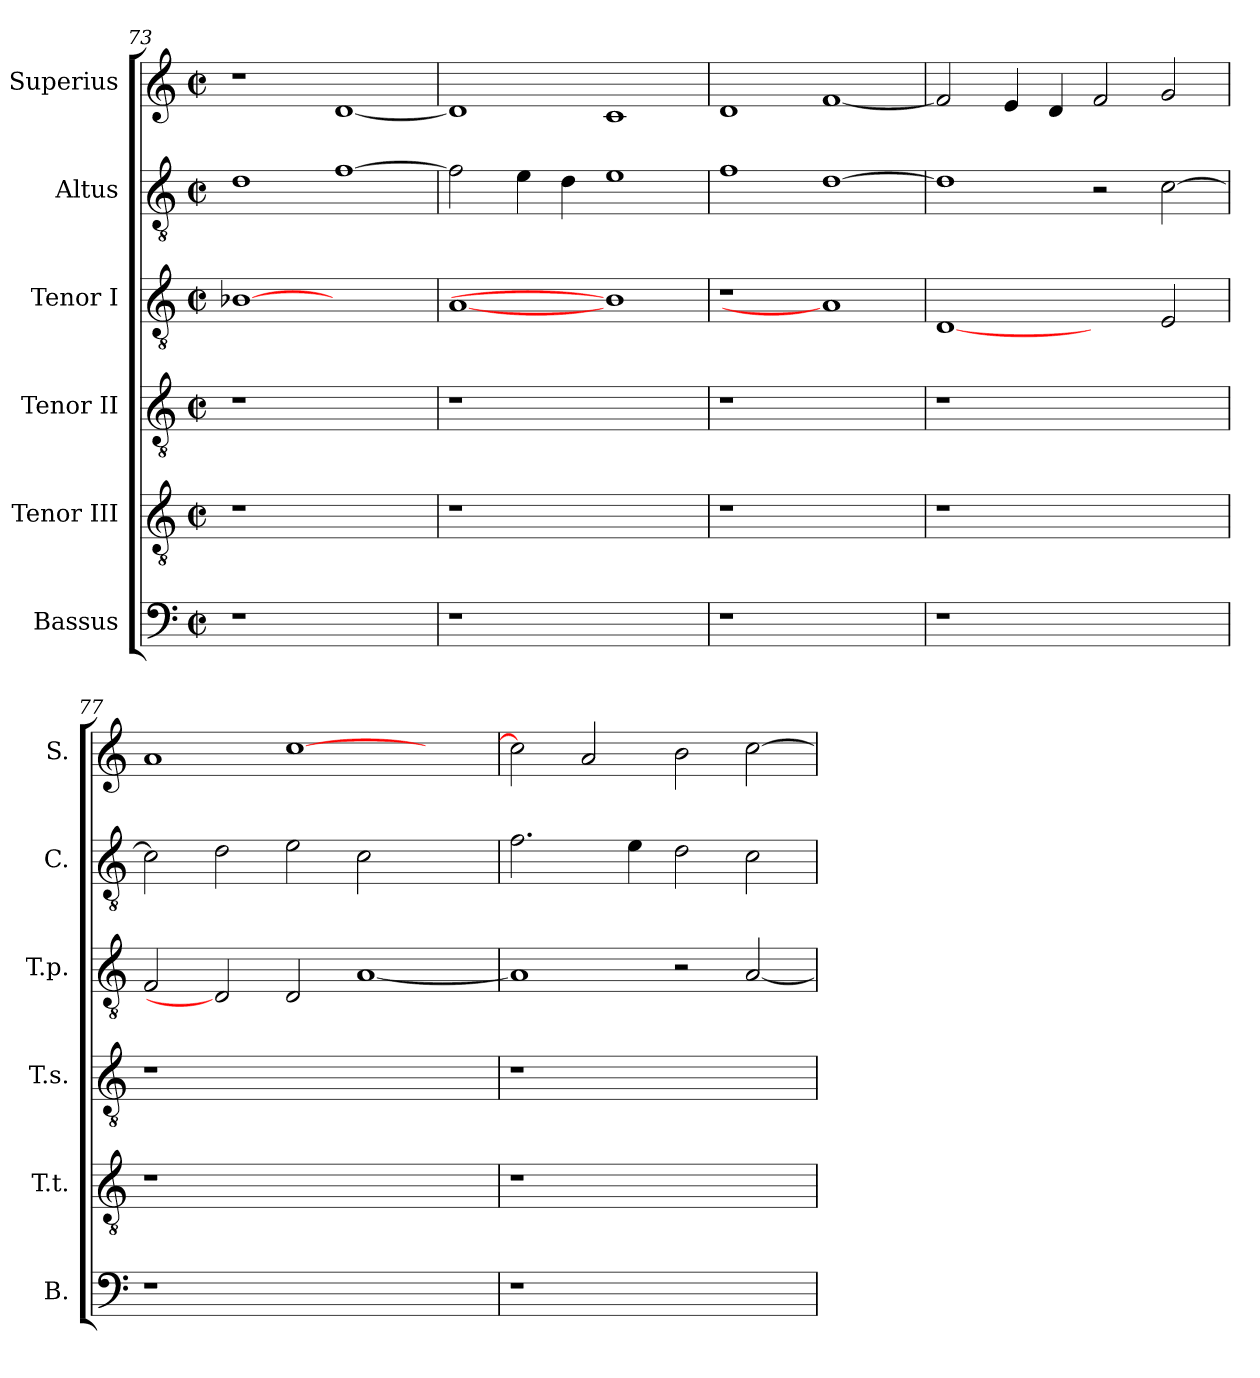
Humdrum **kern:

**kern	**kern	**kern	**kern	**kern	**kern
*part6	*part5	*part4	*part3	*part2	*part1
*staff6	*staff5	*staff4	*staff3	*staff2	*staff1
*I"Bassus	*I"Tenor III	*I"Tenor II	*I"Tenor I	*I"Altus	*I"Superius
*I'B.	*I'T.t.	*I'T.s.	*I'T.p.	*I'C.	*I'S.
*clefF4	*clefGv2	*clefGv2	*clefGv2	*clefGv2	*clefG2
*	*ITrd7c12	*ITrd7c12	*ITrd7c12	*ITrd7c12	*
*k[]	*k[]	*k[]	*k[]	*k[]	*k[]
*C:	*C:	*C:	*C:	*C:	*C:
*M2/2	*M2/2	*M2/2	*M2/2	*M2/2	*M2/2
*met(c|)	*met(c|)	*met(c|)	*met(c|)	*met(c|)	*met(c|)
=73	=73	=73	=73	=73	=73
!LO:N:vis=1	!LO:N:vis=1	!LO:N:vis=1	!	!	!
1r	1r	1r	[1BB-Xi	1Di	1r
1ryy	1ryy	1ryy	1ryy	[>1Fi	[<1di
!!LO:PB:g=z
=74	=74	=74	=74	=74	=74
!LO:N:vis=1	!LO:N:vis=1	!LO:N:vis=1	!	!	!
1r	1r	1r	[1AAi	2Fi\]	1di]
.	.	.	.	4Ei\	.
.	.	.	.	4Di\	.
1ryy	1ryy	1ryy	1BB-i]	1Ei	1ci
=75	=75	=75	=75	=75	=75
!LO:N:vis=1	!LO:N:vis=1	!LO:N:vis=1	!LO:N:vis=1	!	!
1r	1r	1r	1r	1Fi	1di
1ryy	1ryy	1ryy	1AAi]	[>1Di	[<1fi
=76	=76	=76	=76	=76	=76
!LO:N:vis=1	!LO:N:vis=1	!LO:N:vis=1	!	!	!
1r	1r	1r	[1DDi	1Di]	2fi/]
.	.	.	.	.	4ei/
.	.	.	.	.	4di/
1ryy	1ryy	1ryy	2ryy	2r	2fi/
.	.	.	2EEi/	[>2Ci\	2gi/
=77	=77	=77	=77	=77	=77
!LO:N:vis=1	!LO:N:vis=1	!LO:N:vis=1	!	!	!
1r	1r	1r	2FFi/	2Ci\]	1ai
.	.	.	2DDi]	2Di\	.
1.ryy	1.ryy	1.ryy	2DDi/	2Ei\	[>1cci
.	.	.	[<1AAi	2Ci\	.
.	.	.	.	2ryy	2ryy
=78	=78	=78	=78	=78	=78
!LO:N:vis=1	!LO:N:vis=1	!LO:N:vis=1	!	!	!
1r	1r	1r	1AAi]	2.Fi\	2cci\]
.	.	.	.	.	2ai/
.	.	.	.	4Ei\	.
1ryy	1ryy	1ryy	2r	2Di\	2bi\
.	.	.	[<2AAi/	2Ci\	[>2cci\
=	=	=	=	=	=
*-	*-	*-	*-	*-	*-
